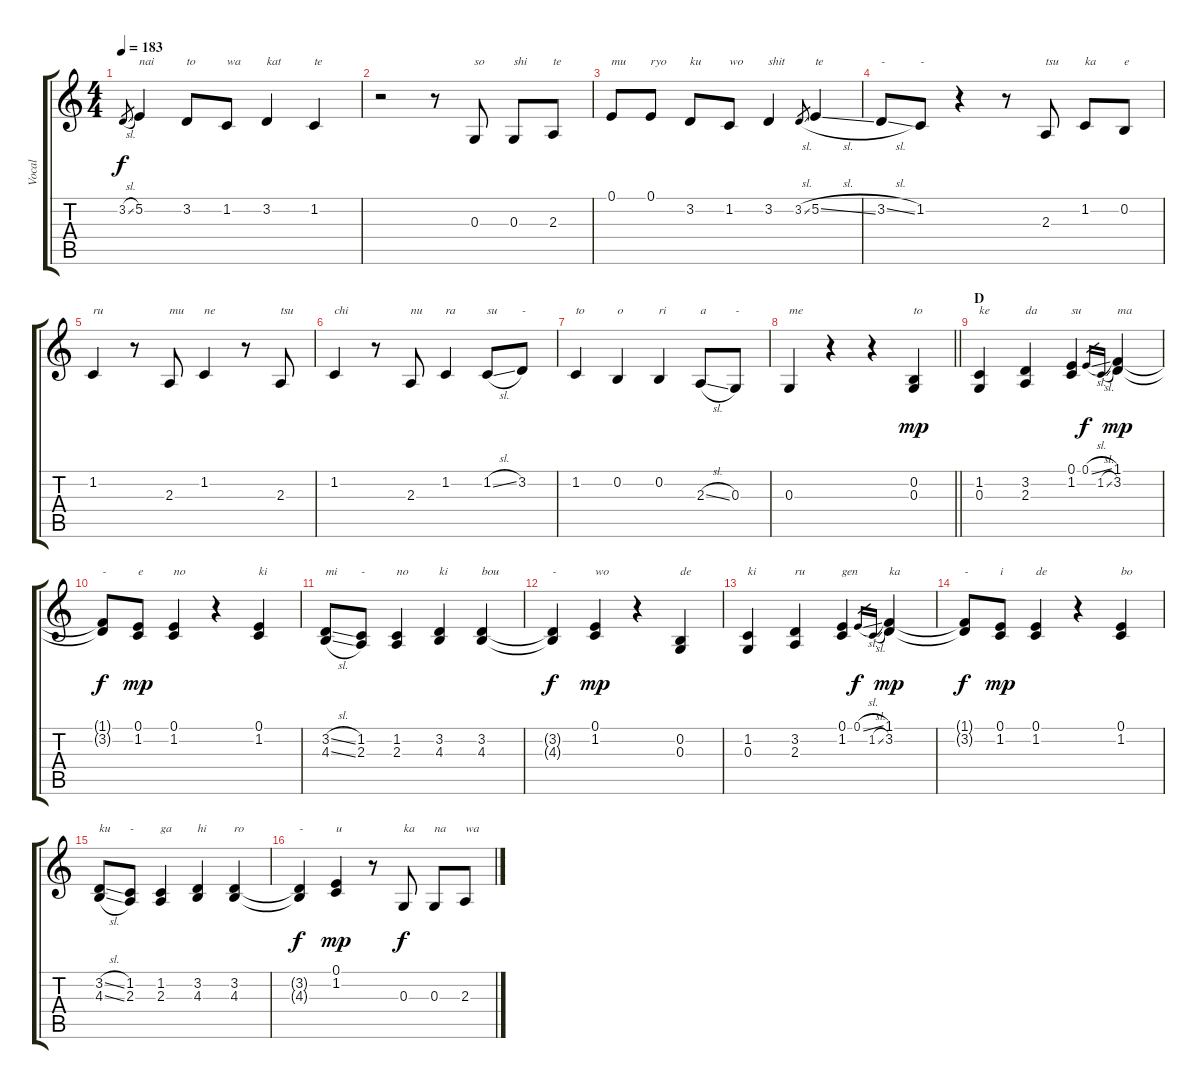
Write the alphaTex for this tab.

\track ("Vocal" "Vocal") {instrument clarinet}
\staff {score tabs}
\tuning (E4 B3 G3 D3 A2 E2) {hide}
\ts (4 4)
\tempo 183
\clef g2
\ks c
3.2{sl}.8{gr dy f} 5.2.4{txt "nai"} 3.2.8{txt "to"} 1.2.8{txt "wa"} 3.2.4{txt "kat"} 1.2.4{txt "te"} |
r.2 r.8 0.3.8{txt "so"} 0.3.8{txt "shi"} 2.3.8{txt "te"} |
0.1.8{txt "mu"} 0.1.8{txt "ryo"} 3.2.8{txt "ku"} 1.2.8{txt "wo"} 3.2.4{txt "shit"} 3.2{sl}.8{gr} 5.2{sl}.4{txt "te"} |
3.2{sl}.8{txt "-"} 1.2.8{txt "-"} r.4 r.8 2.3.8{txt "tsu"} 1.2.8{txt "ka"} 0.2.8{txt "e"} |
1.2.4{txt "ru"} r.8 2.3.8{txt "mu"} 1.2.4{txt "ne"} r.8 2.3.8{txt "tsu"} |
1.2.4{txt "chi"} r.8 2.3.8{txt "nu"} 1.2.4{txt "ra"} 1.2{sl}.8{txt "su"} 3.2.8{txt "-"} |
1.2.4{txt "to"} 0.2.4{txt "o"} 0.2.4{txt "ri"} 2.3{sl}.8{txt "a"} 0.3.8{txt "-"} |
\barLineRight lightlight
0.3.4{txt "me"} r.4 r.4 (0.2 0.3).4{txt "to" dy mp} |
\section ("" "D")
(1.2 0.3).4{txt "ke"} (3.2 2.3).4{txt "da"} (0.1 1.2).4{txt "su"} 0.1{sl}.16{gr dy f} 1.2{sl}.16{gr} (1.1 3.2).4{txt "ma" dy mp} |
(1.1{t} 3.2{t}).8{txt "-" dy f} (0.1 1.2).8{txt "e" dy mp} (0.1 1.2).4{txt "no"} r.4 (0.1 1.2).4{txt "ki"} |
(3.2{sl} 4.3{sl}).8{txt "mi"} (1.2 2.3).8{txt "-"} (1.2 2.3).4{txt "no"} (3.2 4.3).4{txt "ki"} (3.2 4.3).4{txt "bou"} |
(3.2{t} 4.3{t}).4{txt "-" dy f} (0.1 1.2).4{txt "wo" dy mp} r.4 (0.2 0.3).4{txt "de"} |
(1.2 0.3).4{txt "ki"} (3.2 2.3).4{txt "ru"} (0.1 1.2).4{txt "gen"} 0.1{sl}.16{gr dy f} 1.2{sl}.16{gr} (1.1 3.2).4{txt "ka" dy mp} |
(1.1{t} 3.2{t}).8{txt "-" dy f} (0.1 1.2).8{txt "i" dy mp} (0.1 1.2).4{txt "de"} r.4 (0.1 1.2).4{txt "bo"} |
(3.2{sl} 4.3{sl}).8{txt "ku"} (1.2 2.3).8{txt "-"} (1.2 2.3).4{txt "ga"} (3.2 4.3).4{txt "hi"} (3.2 4.3).4{txt "ro"} |
(3.2{t} 4.3{t}).4{txt "-" dy f} (0.1 1.2).4{txt "u" dy mp} r.8 0.3.8{txt "ka" dy f} 0.3.8{txt "na"} 2.3.8{txt "wa"}
